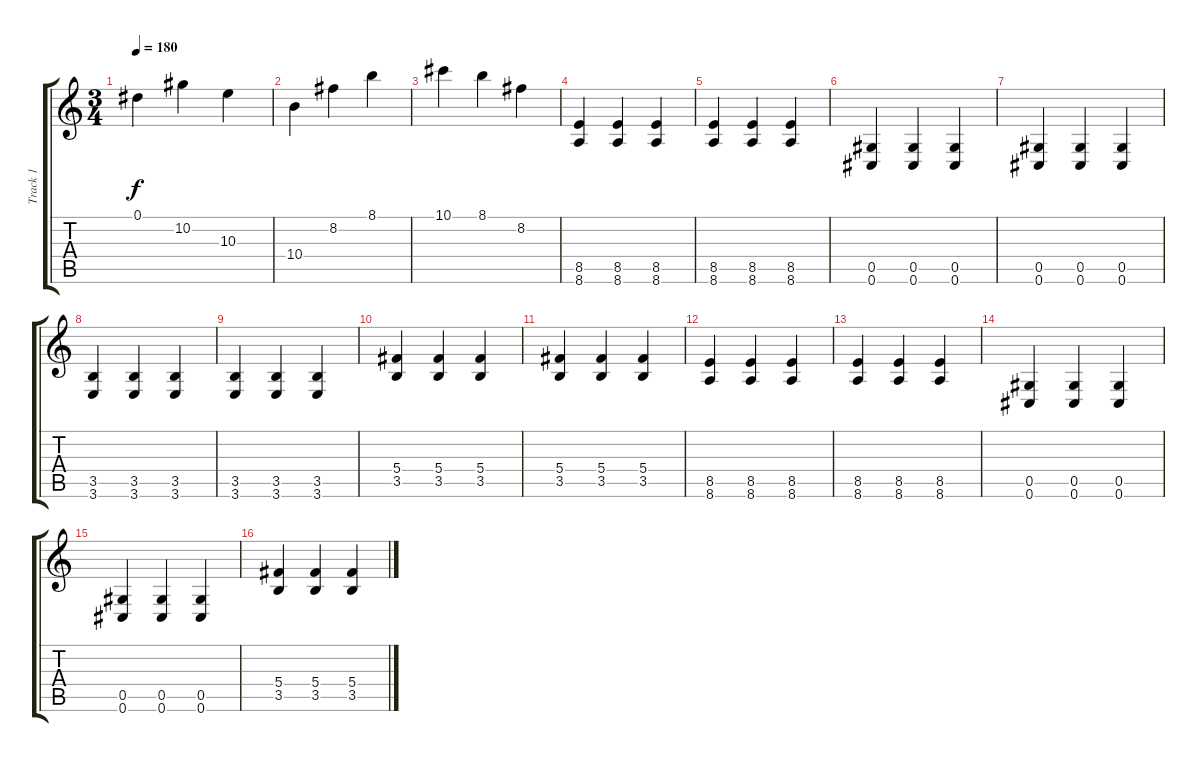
\track ("Track 1" "Track 1") {instrument distortionguitar}
\staff {score tabs}
\tuning (Eb4 Bb3 Gb3 Db3 Ab2 Db2) {hide}
\ts (3 4)
\tempo 180
\clef g2
\ks c
0.1.4{dy f} 10.2.4 10.3.4 |
10.4.4 8.2.4 8.1.4 |
10.1.4 8.1.4 8.2.4 |
(8.5 8.6).4 (8.5 8.6).4 (8.5 8.6).4 |
(8.5 8.6).4 (8.5 8.6).4 (8.5 8.6).4 |
(0.5 0.6).4 (0.5 0.6).4 (0.5 0.6).4 |
(0.5 0.6).4 (0.5 0.6).4 (0.5 0.6).4 |
(3.5 3.6).4 (3.5 3.6).4 (3.5 3.6).4 |
(3.5 3.6).4 (3.5 3.6).4 (3.5 3.6).4 |
(5.4 3.5).4 (5.4 3.5).4 (5.4 3.5).4 |
(5.4 3.5).4 (5.4 3.5).4 (5.4 3.5).4 |
(8.5 8.6).4 (8.5 8.6).4 (8.5 8.6).4 |
(8.5 8.6).4 (8.5 8.6).4 (8.5 8.6).4 |
(0.5 0.6).4 (0.5 0.6).4 (0.5 0.6).4 |
(0.5 0.6).4 (0.5 0.6).4 (0.5 0.6).4 |
(5.4 3.5).4 (5.4 3.5).4 (5.4 3.5).4
